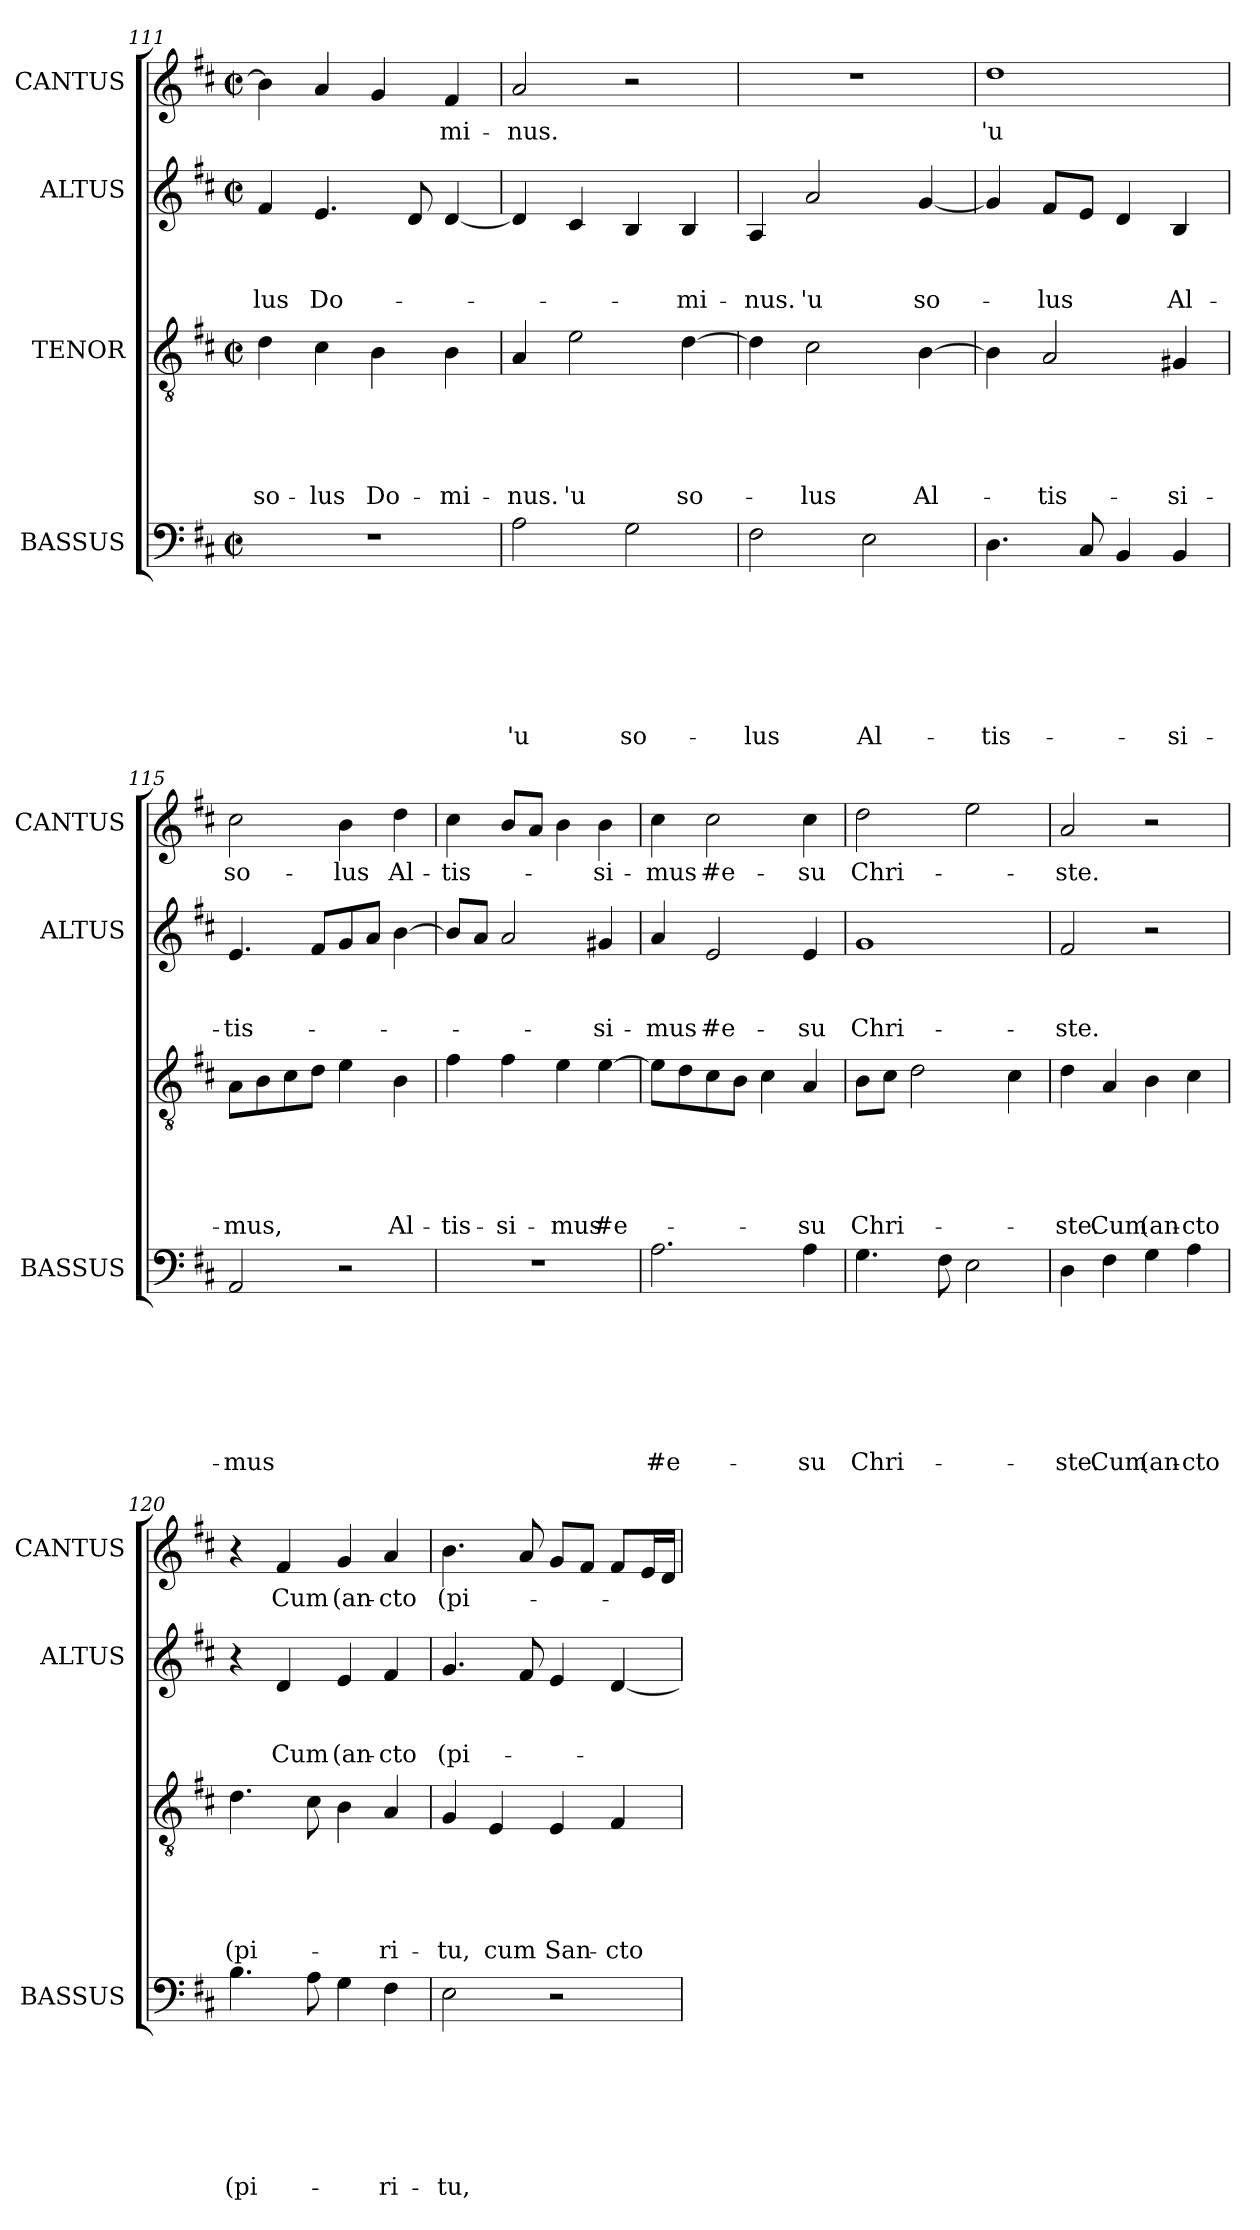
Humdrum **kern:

**kern	**text	**text	**text	**text	**text	**text	**text	**kern	**text	**text	**text	**text	**text	**kern	**text	**text	**text	**kern	**text
*part4	*part4	*part4	*part4	*part4	*part4	*part4	*part4	*part3	*part3	*part3	*part3	*part3	*part3	*part2	*part2	*part2	*part2	*part1	*part1
*staff4	*staff4	*staff4	*staff4	*staff4	*staff4	*staff4	*staff4	*staff3	*staff3	*staff3	*staff3	*staff3	*staff3	*staff2	*staff2	*staff2	*staff2	*staff1	*staff1
*I"BASSUS	*	*	*	*	*	*	*	*I"TENOR	*	*	*	*	*	*I"ALTUS	*	*	*	*I"CANTUS	*
*I'BASSUS	*	*	*	*	*	*	*	*	*	*	*	*	*	*I'ALTUS	*	*	*	*I'CANTUS	*
*clefF4	*	*	*	*	*	*	*	*clefGv2	*	*	*	*	*	*clefG2	*	*	*	*clefG2	*
*k[f#c#]	*	*	*	*	*	*	*	*k[f#c#]	*	*	*	*	*	*k[f#c#]	*	*	*	*k[f#c#]	*
*D:	*	*	*	*	*	*	*	*D:	*	*	*	*	*	*D:	*	*	*	*D:	*
*M2/2	*	*	*	*	*	*	*	*M2/2	*	*	*	*	*	*M2/2	*	*	*	*M2/2	*
*met(c|)	*	*	*	*	*	*	*	*met(c|)	*	*	*	*	*	*met(c|)	*	*	*	*met(c|)	*
=111	=111	=111	=111	=111	=111	=111	=111	=111	=111	=111	=111	=111	=111	=111	=111	=111	=111	=111	=111
!	!	!	!	!	!	!	!	!	!	!	!	!	!LO:LY:b	!	!	!	!LO:LY:b	!	!
1r	.	.	.	.	.	.	.	4d\	.	.	.	.	so-	4f#/	.	.	-lus	4b\]	.
!	!	!	!	!	!	!	!	!	!	!	!	!	!LO:LY:b	!	!	!	!LO:LY:b	!	!
.	.	.	.	.	.	.	.	4c#\	.	.	.	.	-lus	4.e/	.	.	Do-	4a/	.
!	!	!	!	!	!	!	!	!	!	!	!	!	!LO:LY:b	!	!	!	!	!	!
.	.	.	.	.	.	.	.	4B\	.	.	.	.	Do-	.	.	.	.	4g/	.
.	.	.	.	.	.	.	.	.	.	.	.	.	.	8d/	.	.	.	.	.
!	!	!	!	!	!	!	!	!	!	!	!	!	!LO:LY:b	!	!	!	!	!	!LO:LY:b
.	.	.	.	.	.	.	.	4B\	.	.	.	.	-mi-	[<4d/	.	.	.	4f#/	-mi-
=112	=112	=112	=112	=112	=112	=112	=112	=112	=112	=112	=112	=112	=112	=112	=112	=112	=112	=112	=112
!	!	!	!	!	!	!	!LO:LY:b	!	!	!	!	!	!LO:LY:b	!	!	!	!	!	!LO:LY:b
2A\	.	.	.	.	.	.	'u	4A/	.	.	.	.	-nus.	4d/]	.	.	.	2a/	-nus.
!	!	!	!	!	!	!	!	!	!	!	!	!	!LO:LY:b	!	!	!	!	!	!
.	.	.	.	.	.	.	.	2e\	.	.	.	.	'u	4c#/	.	.	.	.	.
!	!	!	!	!	!	!	!LO:LY:b	!	!	!	!	!	!	!	!	!	!	!	!
2G\	.	.	.	.	.	.	so-	.	.	.	.	.	.	4B/	.	.	.	2r	.
!	!	!	!	!	!	!	!	!	!	!	!	!	!LO:LY:b	!	!	!	!LO:LY:b	!	!
.	.	.	.	.	.	.	.	[>4d\	.	.	.	.	so-	4B/	.	.	-mi-	.	.
=113	=113	=113	=113	=113	=113	=113	=113	=113	=113	=113	=113	=113	=113	=113	=113	=113	=113	=113	=113
!	!	!	!	!	!	!	!LO:LY:b	!	!	!	!	!	!	!	!	!	!LO:LY:b	!	!
2F#\	.	.	.	.	.	.	-lus	4d\]	.	.	.	.	.	4A/	.	.	-nus.	1r	.
!	!	!	!	!	!	!	!	!	!	!	!	!	!LO:LY:b	!	!	!	!LO:LY:b	!	!
.	.	.	.	.	.	.	.	2c#\	.	.	.	.	-lus	2a/	.	.	'u	.	.
!	!	!	!	!	!	!	!LO:LY:b	!	!	!	!	!	!	!	!	!	!	!	!
2E\	.	.	.	.	.	.	Al-	.	.	.	.	.	.	.	.	.	.	.	.
!	!	!	!	!	!	!	!	!	!	!	!	!	!LO:LY:b	!	!	!	!LO:LY:b	!	!
.	.	.	.	.	.	.	.	[<4B\	.	.	.	.	Al-	[<4g/	.	.	so-	.	.
!!LO:LB:g=z
=114	=114	=114	=114	=114	=114	=114	=114	=114	=114	=114	=114	=114	=114	=114	=114	=114	=114	=114	=114
!	!	!	!	!	!	!	!LO:LY:b	!	!	!	!	!	!	!	!	!	!	!	!LO:LY:b
4.D\	.	.	.	.	.	.	-tis-	4B\]	.	.	.	.	.	4g/]	.	.	.	1dd	'u
!	!	!	!	!	!	!	!	!	!	!	!	!	!LO:LY:b	!	!	!	!LO:LY:b	!	!
.	.	.	.	.	.	.	.	2A/	.	.	.	.	-tis-	8f#/L	.	.	-lus	.	.
8C#/	.	.	.	.	.	.	.	.	.	.	.	.	.	8e/J	.	.	.	.	.
4BB/	.	.	.	.	.	.	.	.	.	.	.	.	.	4d/	.	.	.	.	.
!	!	!	!	!	!	!	!LO:LY:b	!	!	!	!	!	!LO:LY:b	!	!	!	!LO:LY:b	!	!
4BB/	.	.	.	.	.	.	-si-	4G#X/	.	.	.	.	-si-	4B/	.	.	Al-	.	.
=115	=115	=115	=115	=115	=115	=115	=115	=115	=115	=115	=115	=115	=115	=115	=115	=115	=115	=115	=115
!	!	!	!	!	!	!	!LO:LY:b	!	!	!	!	!	!LO:LY:b	!	!	!	!LO:LY:b	!	!LO:LY:b
2AA/	.	.	.	.	.	.	-mus	8A\L	.	.	.	.	-mus,	4.e/	.	.	-tis-	2cc#\	so-
.	.	.	.	.	.	.	.	8B\	.	.	.	.	.	.	.	.	.	.	.
.	.	.	.	.	.	.	.	8c#\	.	.	.	.	.	.	.	.	.	.	.
.	.	.	.	.	.	.	.	8d\J	.	.	.	.	.	8f#/L	.	.	.	.	.
!	!	!	!	!	!	!	!	!	!	!	!	!	!	!	!	!	!	!	!LO:LY:b
2r	.	.	.	.	.	.	.	4e\	.	.	.	.	.	8g/	.	.	.	4b\	-lus
.	.	.	.	.	.	.	.	.	.	.	.	.	.	8a/J	.	.	.	.	.
!	!	!	!	!	!	!	!	!	!	!	!	!	!LO:LY:b	!	!	!	!	!	!LO:LY:b
.	.	.	.	.	.	.	.	4B\	.	.	.	.	Al-	[>4b\	.	.	.	4dd\	Al-
=116	=116	=116	=116	=116	=116	=116	=116	=116	=116	=116	=116	=116	=116	=116	=116	=116	=116	=116	=116
!	!	!	!	!	!	!	!	!	!	!	!	!	!LO:LY:b	!	!	!	!	!	!LO:LY:b
1r	.	.	.	.	.	.	.	4f#\	.	.	.	.	-tis-	8b/L]	.	.	.	4cc#\	-tis-
.	.	.	.	.	.	.	.	.	.	.	.	.	.	8a/J	.	.	.	.	.
!	!	!	!	!	!	!	!	!	!	!	!	!	!LO:LY:b	!	!	!	!	!	!
.	.	.	.	.	.	.	.	4f#\	.	.	.	.	-si-	2a/	.	.	.	8b/L	.
.	.	.	.	.	.	.	.	.	.	.	.	.	.	.	.	.	.	8a/J	.
!	!	!	!	!	!	!	!	!	!	!	!	!	!LO:LY:b	!	!	!	!	!	!
.	.	.	.	.	.	.	.	4e\	.	.	.	.	-mus	.	.	.	.	4b\	.
!	!	!	!	!	!	!	!	!	!	!	!	!	!LO:LY:b	!	!	!	!LO:LY:b	!	!LO:LY:b
.	.	.	.	.	.	.	.	[>4e\	.	.	.	.	#e-	4g#X/	.	.	-si-	4b\	-si-
=117	=117	=117	=117	=117	=117	=117	=117	=117	=117	=117	=117	=117	=117	=117	=117	=117	=117	=117	=117
!	!	!	!	!	!	!	!LO:LY:b	!	!	!	!	!	!	!	!	!	!LO:LY:b	!	!LO:LY:b
2.A\	.	.	.	.	.	.	#e-	8e\L]	.	.	.	.	.	4a/	.	.	-mus	4cc#\	-mus
.	.	.	.	.	.	.	.	8d\	.	.	.	.	.	.	.	.	.	.	.
!	!	!	!	!	!	!	!	!	!	!	!	!	!	!	!	!	!LO:LY:b	!	!LO:LY:b
.	.	.	.	.	.	.	.	8c#\	.	.	.	.	.	2e/	.	.	#e-	2cc#\	#e-
.	.	.	.	.	.	.	.	8B\J	.	.	.	.	.	.	.	.	.	.	.
.	.	.	.	.	.	.	.	4c#\	.	.	.	.	.	.	.	.	.	.	.
!	!	!	!	!	!	!	!LO:LY:b	!	!	!	!	!	!LO:LY:b	!	!	!	!LO:LY:b	!	!LO:LY:b
4A\	.	.	.	.	.	.	-su	4A/	.	.	.	.	-su	4e/	.	.	-su	4cc#\	-su
=118	=118	=118	=118	=118	=118	=118	=118	=118	=118	=118	=118	=118	=118	=118	=118	=118	=118	=118	=118
!	!	!	!	!	!	!	!LO:LY:b	!	!	!	!	!	!LO:LY:b	!	!	!	!LO:LY:b	!	!LO:LY:b
4.G\	.	.	.	.	.	.	Chri-	8B\L	.	.	.	.	Chri-	1g	.	.	Chri-	2dd\	Chri-
.	.	.	.	.	.	.	.	8c#\J	.	.	.	.	.	.	.	.	.	.	.
.	.	.	.	.	.	.	.	2d\	.	.	.	.	.	.	.	.	.	.	.
8F#\	.	.	.	.	.	.	.	.	.	.	.	.	.	.	.	.	.	.	.
2E\	.	.	.	.	.	.	.	.	.	.	.	.	.	.	.	.	.	2ee\	.
.	.	.	.	.	.	.	.	4c#\	.	.	.	.	.	.	.	.	.	.	.
=119	=119	=119	=119	=119	=119	=119	=119	=119	=119	=119	=119	=119	=119	=119	=119	=119	=119	=119	=119
!	!	!	!	!	!	!	!LO:LY:b	!	!	!	!	!	!LO:LY:b	!	!	!	!LO:LY:b	!	!LO:LY:b
4D\	.	.	.	.	.	.	-ste.	4d\	.	.	.	.	-ste.	2f#/	.	.	-ste.	2a/	-ste.
!	!	!	!	!	!	!	!LO:LY:b	!	!	!	!	!	!LO:LY:b	!	!	!	!	!	!
4F#\	.	.	.	.	.	.	Cum	4A/	.	.	.	.	Cum	.	.	.	.	.	.
!	!	!	!	!	!	!	!LO:LY:b	!	!	!	!	!	!LO:LY:b	!	!	!	!	!	!
4G\	.	.	.	.	.	.	(an-	4B\	.	.	.	.	(an-	2r	.	.	.	2r	.
!	!	!	!	!	!	!	!LO:LY:b	!	!	!	!	!	!LO:LY:b	!	!	!	!	!	!
4A\	.	.	.	.	.	.	-cto	4c#\	.	.	.	.	-cto	.	.	.	.	.	.
!!LO:LB:g=z
=120	=120	=120	=120	=120	=120	=120	=120	=120	=120	=120	=120	=120	=120	=120	=120	=120	=120	=120	=120
!	!	!	!	!	!	!	!LO:LY:b	!	!	!	!	!	!LO:LY:b	!	!	!	!	!	!
4.B\	.	.	.	.	.	.	(pi-	4.d\	.	.	.	.	(pi-	4r	.	.	.	4r	.
!	!	!	!	!	!	!	!	!	!	!	!	!	!	!	!	!	!LO:LY:b	!	!LO:LY:b
.	.	.	.	.	.	.	.	.	.	.	.	.	.	4d/	.	.	Cum	4f#/	Cum
8A\	.	.	.	.	.	.	.	8c#\	.	.	.	.	.	.	.	.	.	.	.
!	!	!	!	!	!	!	!	!	!	!	!	!	!	!	!	!	!LO:LY:b	!	!LO:LY:b
4G\	.	.	.	.	.	.	.	4B\	.	.	.	.	.	4e/	.	.	(an-	4g/	(an-
!	!	!	!	!	!	!	!LO:LY:b	!	!	!	!	!	!LO:LY:b	!	!	!	!LO:LY:b	!	!LO:LY:b
4F#\	.	.	.	.	.	.	-ri-	4A/	.	.	.	.	-ri-	4f#/	.	.	-cto	4a/	-cto
=121	=121	=121	=121	=121	=121	=121	=121	=121	=121	=121	=121	=121	=121	=121	=121	=121	=121	=121	=121
!	!	!	!	!	!	!	!LO:LY:b	!	!	!	!	!	!LO:LY:b	!	!	!	!LO:LY:b	!	!LO:LY:b
2E\	.	.	.	.	.	.	-tu,	4G/	.	.	.	.	-tu,	4.g/	.	.	(pi-	4.b\	(pi-
!	!	!	!	!	!	!	!	!	!	!	!	!	!LO:LY:b	!	!	!	!	!	!
.	.	.	.	.	.	.	.	4E/	.	.	.	.	cum	.	.	.	.	.	.
.	.	.	.	.	.	.	.	.	.	.	.	.	.	8f#/	.	.	.	8a/	.
!	!	!	!	!	!	!	!	!	!	!	!	!	!LO:LY:b	!	!	!	!	!	!
2r	.	.	.	.	.	.	.	4E/	.	.	.	.	San-	4e/	.	.	.	8g/L	.
.	.	.	.	.	.	.	.	.	.	.	.	.	.	.	.	.	.	8f#/J	.
!	!	!	!	!	!	!	!	!	!	!	!	!	!LO:LY:b	!	!	!	!	!	!
.	.	.	.	.	.	.	.	4F#/	.	.	.	.	-cto	[<4d/	.	.	.	8f#/L	.
.	.	.	.	.	.	.	.	.	.	.	.	.	.	.	.	.	.	16e/L	.
.	.	.	.	.	.	.	.	.	.	.	.	.	.	.	.	.	.	16d/JJ	.
=	=	=	=	=	=	=	=	=	=	=	=	=	=	=	=	=	=	=	=
*-	*-	*-	*-	*-	*-	*-	*-	*-	*-	*-	*-	*-	*-	*-	*-	*-	*-	*-	*-
